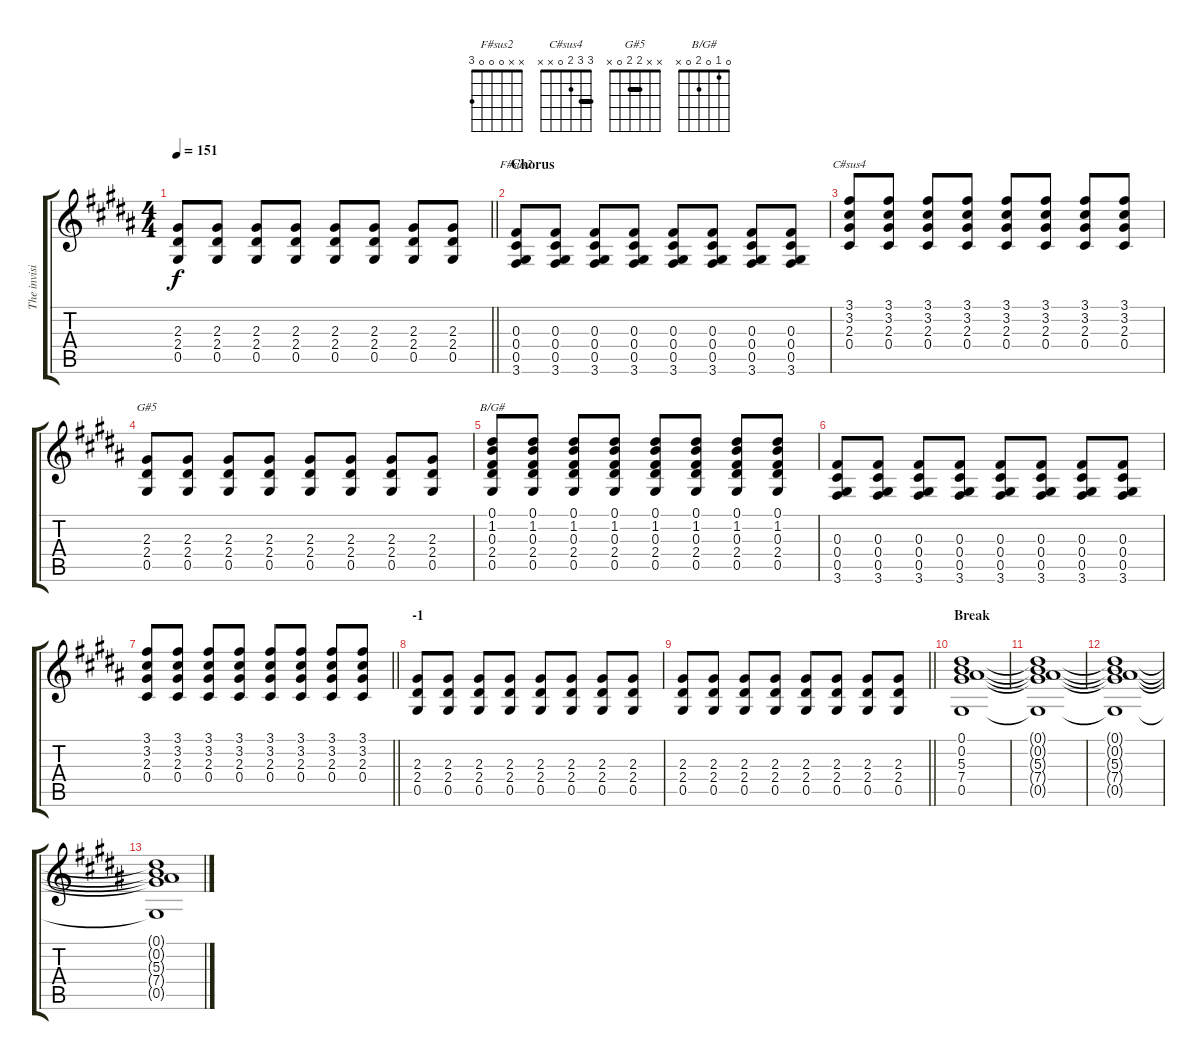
\track ("The invisible guitar" "The invisi") {instrument overdrivenguitar}
\staff {score tabs}
\tuning (Eb4 Bb3 Gb3 Db3 Ab2 Eb2) {hide}
\chord ("F#sus2" x x 0 0 0 3)
\chord ("C#sus4" 3 3 2 0 x x) {barre 3}
\chord ("G#5" x x 2 2 0 x) {barre 2}
\chord ("B/G#" 0 1 0 2 0 x)
\ts (4 4)
\tempo 151
\clef g2
\barLineRight lightlight
\ks b
(2.3 2.4 0.5).8{dy f} (2.3 2.4 0.5).8 (2.3 2.4 0.5).8 (2.3 2.4 0.5).8 (2.3 2.4 0.5).8 (2.3 2.4 0.5).8 (2.3 2.4 0.5).8 (2.3 2.4 0.5).8 |
\section ("" "Chorus")
(0.3 0.4 0.5 3.6).8{ch "F#sus2"} (0.3 0.4 0.5 3.6).8 (0.3 0.4 0.5 3.6).8 (0.3 0.4 0.5 3.6).8 (0.3 0.4 0.5 3.6).8 (0.3 0.4 0.5 3.6).8 (0.3 0.4 0.5 3.6).8 (0.3 0.4 0.5 3.6).8 |
(3.1 3.2 2.3 0.4).8{ch "C#sus4"} (3.1 3.2 2.3 0.4).8 (3.1 3.2 2.3 0.4).8 (3.1 3.2 2.3 0.4).8 (3.1 3.2 2.3 0.4).8 (3.1 3.2 2.3 0.4).8 (3.1 3.2 2.3 0.4).8 (3.1 3.2 2.3 0.4).8 |
(2.3 2.4 0.5).8{ch "G#5"} (2.3 2.4 0.5).8 (2.3 2.4 0.5).8 (2.3 2.4 0.5).8 (2.3 2.4 0.5).8 (2.3 2.4 0.5).8 (2.3 2.4 0.5).8 (2.3 2.4 0.5).8 |
(0.1 1.2 0.3 2.4 0.5).8{ch "B/G#"} (0.1 1.2 0.3 2.4 0.5).8 (0.1 1.2 0.3 2.4 0.5).8 (0.1 1.2 0.3 2.4 0.5).8 (0.1 1.2 0.3 2.4 0.5).8 (0.1 1.2 0.3 2.4 0.5).8 (0.1 1.2 0.3 2.4 0.5).8 (0.1 1.2 0.3 2.4 0.5).8 |
(0.3 0.4 0.5 3.6).8 (0.3 0.4 0.5 3.6).8 (0.3 0.4 0.5 3.6).8 (0.3 0.4 0.5 3.6).8 (0.3 0.4 0.5 3.6).8 (0.3 0.4 0.5 3.6).8 (0.3 0.4 0.5 3.6).8 (0.3 0.4 0.5 3.6).8 |
\barLineRight lightlight
(3.1 3.2 2.3 0.4).8 (3.1 3.2 2.3 0.4).8 (3.1 3.2 2.3 0.4).8 (3.1 3.2 2.3 0.4).8 (3.1 3.2 2.3 0.4).8 (3.1 3.2 2.3 0.4).8 (3.1 3.2 2.3 0.4).8 (3.1 3.2 2.3 0.4).8 |
\section ("" "-1")
(2.3 2.4 0.5).8 (2.3 2.4 0.5).8 (2.3 2.4 0.5).8 (2.3 2.4 0.5).8 (2.3 2.4 0.5).8 (2.3 2.4 0.5).8 (2.3 2.4 0.5).8 (2.3 2.4 0.5).8 |
\barLineRight lightlight
(2.3 2.4 0.5).8 (2.3 2.4 0.5).8 (2.3 2.4 0.5).8 (2.3 2.4 0.5).8 (2.3 2.4 0.5).8 (2.3 2.4 0.5).8 (2.3 2.4 0.5).8 (2.3 2.4 0.5).8 |
\section ("" "Break")
(0.1 0.2 5.3 7.4 0.5).1 |
(0.1{t} 0.2{t} 5.3{t} 7.4{t} 0.5{t}).1 |
(0.1{t} 0.2{t} 5.3{t} 7.4{t} 0.5{t}).1 |
(0.1{t} 0.2{t} 5.3{t} 7.4{t} 0.5{t}).1
